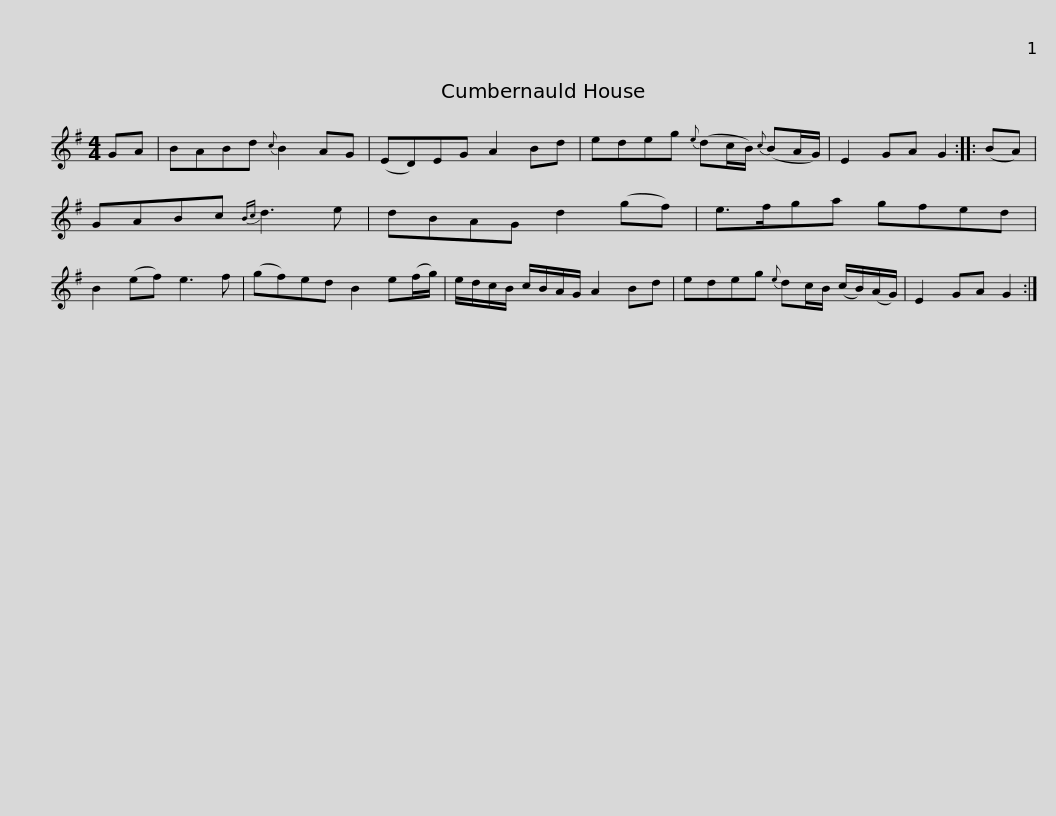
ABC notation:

X:1
L:1/8
M:4/4
I:linebreak $
K:G
V:1 treble
V:1
 GA | BABd{c} B2 AG | (ED)EG A2 Bd | edeg{e} (dc/B/){c} (BA/G/) | E2 GA G2 :: %5
 (BA) | GABc{Bc} d3 e |$ dBAG d2 (gf) | e>fga gfed | B2 (ef) e3 f | %10
 (gf)ed B2 e(f/g/) | e/d/c/B/ c/B/A/G/ A2 Bd |$ edeg{e} dc/B/ (c/B/)(A/G/) | E2 GA G2 :| %14
